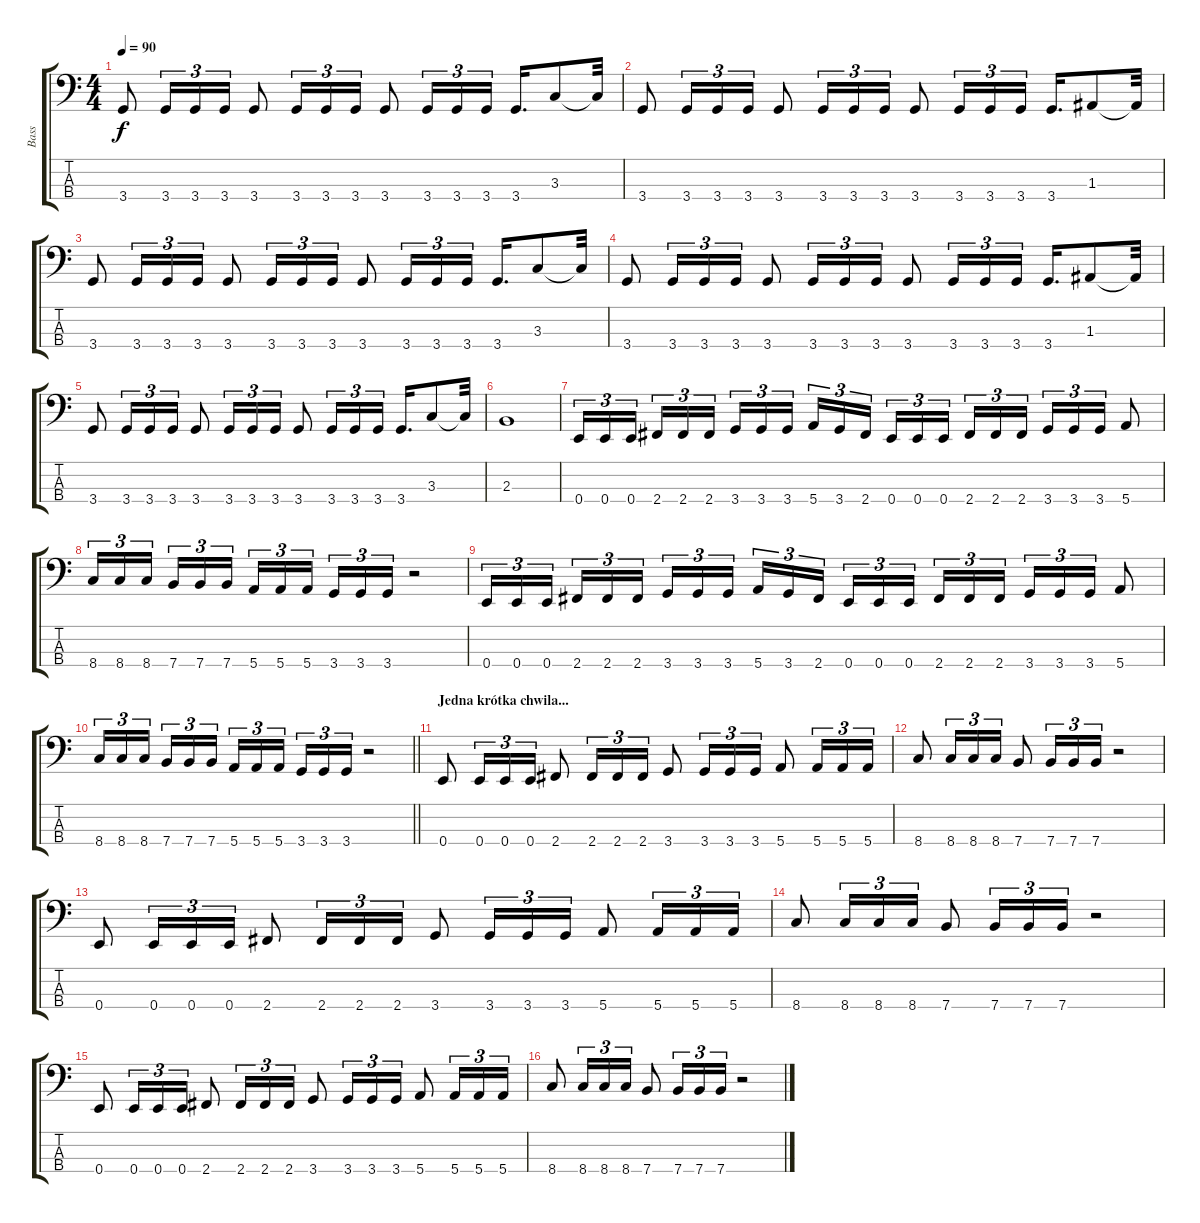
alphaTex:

\track ("Bass" "Bass") {instrument electricbasspick}
\staff {score tabs}
\tuning (G2 D2 A1 E1) {hide}
\ts (4 4)
\tempo 90
\clef f4
\ks c
3.4.8{dy f} 3.4.16{tu (3 2)} 3.4.16{tu (3 2)} 3.4.16{tu (3 2)} 3.4.8 3.4.16{tu (3 2)} 3.4.16{tu (3 2)} 3.4.16{tu (3 2)} 3.4.8 3.4.16{tu (3 2)} 3.4.16{tu (3 2)} 3.4.16{tu (3 2)} 3.4.16{d} 3.3.8 3.3{t}.32 |
3.4.8 3.4.16{tu (3 2)} 3.4.16{tu (3 2)} 3.4.16{tu (3 2)} 3.4.8 3.4.16{tu (3 2)} 3.4.16{tu (3 2)} 3.4.16{tu (3 2)} 3.4.8 3.4.16{tu (3 2)} 3.4.16{tu (3 2)} 3.4.16{tu (3 2)} 3.4.16{d} 1.3.8 1.3{t}.32 |
3.4.8 3.4.16{tu (3 2)} 3.4.16{tu (3 2)} 3.4.16{tu (3 2)} 3.4.8 3.4.16{tu (3 2)} 3.4.16{tu (3 2)} 3.4.16{tu (3 2)} 3.4.8 3.4.16{tu (3 2)} 3.4.16{tu (3 2)} 3.4.16{tu (3 2)} 3.4.16{d} 3.3.8 3.3{t}.32 |
3.4.8 3.4.16{tu (3 2)} 3.4.16{tu (3 2)} 3.4.16{tu (3 2)} 3.4.8 3.4.16{tu (3 2)} 3.4.16{tu (3 2)} 3.4.16{tu (3 2)} 3.4.8 3.4.16{tu (3 2)} 3.4.16{tu (3 2)} 3.4.16{tu (3 2)} 3.4.16{d} 1.3.8 1.3{t}.32 |
3.4.8 3.4.16{tu (3 2)} 3.4.16{tu (3 2)} 3.4.16{tu (3 2)} 3.4.8 3.4.16{tu (3 2)} 3.4.16{tu (3 2)} 3.4.16{tu (3 2)} 3.4.8 3.4.16{tu (3 2)} 3.4.16{tu (3 2)} 3.4.16{tu (3 2)} 3.4.16{d} 3.3.8 3.3{t}.32 |
2.3.1 |
0.4.16{tu (3 2)} 0.4.16{tu (3 2)} 0.4.16{tu (3 2) beam splitsecondary} 2.4.16{tu (3 2)} 2.4.16{tu (3 2)} 2.4.16{tu (3 2)} 3.4.16{tu (3 2)} 3.4.16{tu (3 2)} 3.4.16{tu (3 2) beam splitsecondary} 5.4.16{tu (3 2)} 3.4.16{tu (3 2)} 2.4.16{tu (3 2)} 0.4.16{tu (3 2)} 0.4.16{tu (3 2)} 0.4.16{tu (3 2) beam splitsecondary} 2.4.16{tu (3 2)} 2.4.16{tu (3 2)} 2.4.16{tu (3 2)} 3.4.16{tu (3 2)} 3.4.16{tu (3 2)} 3.4.16{tu (3 2)} 5.4.8 |
8.4.16{tu (3 2)} 8.4.16{tu (3 2)} 8.4.16{tu (3 2) beam splitsecondary} 7.4.16{tu (3 2)} 7.4.16{tu (3 2)} 7.4.16{tu (3 2)} 5.4.16{tu (3 2)} 5.4.16{tu (3 2)} 5.4.16{tu (3 2) beam splitsecondary} 3.4.16{tu (3 2)} 3.4.16{tu (3 2)} 3.4.16{tu (3 2)} r.2 |
0.4.16{tu (3 2)} 0.4.16{tu (3 2)} 0.4.16{tu (3 2) beam splitsecondary} 2.4.16{tu (3 2)} 2.4.16{tu (3 2)} 2.4.16{tu (3 2)} 3.4.16{tu (3 2)} 3.4.16{tu (3 2)} 3.4.16{tu (3 2) beam splitsecondary} 5.4.16{tu (3 2)} 3.4.16{tu (3 2)} 2.4.16{tu (3 2)} 0.4.16{tu (3 2)} 0.4.16{tu (3 2)} 0.4.16{tu (3 2) beam splitsecondary} 2.4.16{tu (3 2)} 2.4.16{tu (3 2)} 2.4.16{tu (3 2)} 3.4.16{tu (3 2)} 3.4.16{tu (3 2)} 3.4.16{tu (3 2)} 5.4.8 |
\barLineRight lightlight
8.4.16{tu (3 2)} 8.4.16{tu (3 2)} 8.4.16{tu (3 2) beam splitsecondary} 7.4.16{tu (3 2)} 7.4.16{tu (3 2)} 7.4.16{tu (3 2)} 5.4.16{tu (3 2)} 5.4.16{tu (3 2)} 5.4.16{tu (3 2) beam splitsecondary} 3.4.16{tu (3 2)} 3.4.16{tu (3 2)} 3.4.16{tu (3 2)} r.2 |
\section ("" "Jedna krótka chwila...")
0.4.8 0.4.16{tu (3 2)} 0.4.16{tu (3 2)} 0.4.16{tu (3 2)} 2.4.8 2.4.16{tu (3 2)} 2.4.16{tu (3 2)} 2.4.16{tu (3 2)} 3.4.8 3.4.16{tu (3 2)} 3.4.16{tu (3 2)} 3.4.16{tu (3 2)} 5.4.8 5.4.16{tu (3 2)} 5.4.16{tu (3 2)} 5.4.16{tu (3 2)} |
8.4.8 8.4.16{tu (3 2)} 8.4.16{tu (3 2)} 8.4.16{tu (3 2)} 7.4.8 7.4.16{tu (3 2)} 7.4.16{tu (3 2)} 7.4.16{tu (3 2)} r.2 |
0.4.8 0.4.16{tu (3 2)} 0.4.16{tu (3 2)} 0.4.16{tu (3 2)} 2.4.8 2.4.16{tu (3 2)} 2.4.16{tu (3 2)} 2.4.16{tu (3 2)} 3.4.8 3.4.16{tu (3 2)} 3.4.16{tu (3 2)} 3.4.16{tu (3 2)} 5.4.8 5.4.16{tu (3 2)} 5.4.16{tu (3 2)} 5.4.16{tu (3 2)} |
8.4.8 8.4.16{tu (3 2)} 8.4.16{tu (3 2)} 8.4.16{tu (3 2)} 7.4.8 7.4.16{tu (3 2)} 7.4.16{tu (3 2)} 7.4.16{tu (3 2)} r.2 |
0.4.8 0.4.16{tu (3 2)} 0.4.16{tu (3 2)} 0.4.16{tu (3 2)} 2.4.8 2.4.16{tu (3 2)} 2.4.16{tu (3 2)} 2.4.16{tu (3 2)} 3.4.8 3.4.16{tu (3 2)} 3.4.16{tu (3 2)} 3.4.16{tu (3 2)} 5.4.8 5.4.16{tu (3 2)} 5.4.16{tu (3 2)} 5.4.16{tu (3 2)} |
8.4.8 8.4.16{tu (3 2)} 8.4.16{tu (3 2)} 8.4.16{tu (3 2)} 7.4.8 7.4.16{tu (3 2)} 7.4.16{tu (3 2)} 7.4.16{tu (3 2)} r.2
